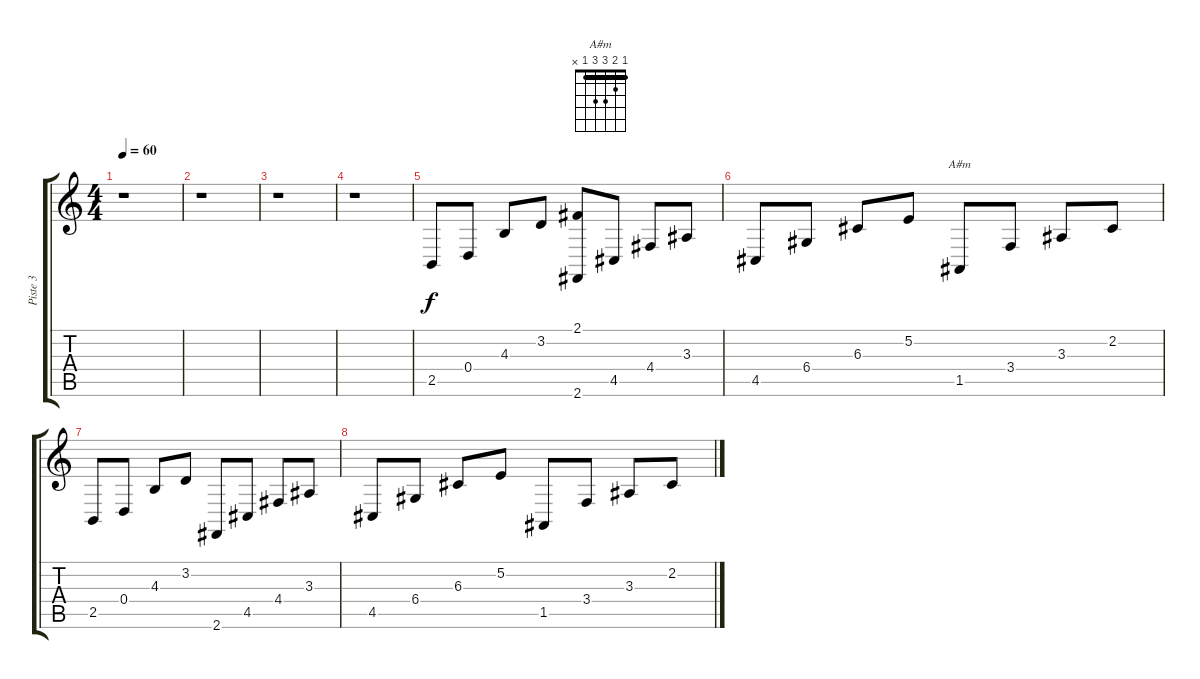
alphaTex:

\track ("Piste 3" "Piste 3") {instrument acousticgrandpiano}
\staff {score tabs}
\tuning (E4 B3 G3 D3 A2 E2) {hide}
\chord ("A#m" 1 2 3 3 1 x) {barre 1}
\ts (4 4)
\tempo 60
\clef g2
\ks c
r.1{dy f instrument acousticgrandpiano} |
r.1 |
r.1 |
r.1 |
2.5.8 0.4.8 4.3.8 3.2.8 (2.1 2.6).8 4.5.8 4.4.8 3.3.8 |
4.5.8 6.4.8 6.3.8 5.2.8 1.5.8{ch "A#m"} 3.4.8 3.3.8 2.2.8 |
2.5.8 0.4.8 4.3.8 3.2.8 2.6.8 4.5.8 4.4.8 3.3.8 |
4.5.8 6.4.8 6.3.8 5.2.8 1.5.8 3.4.8 3.3.8 2.2.8
